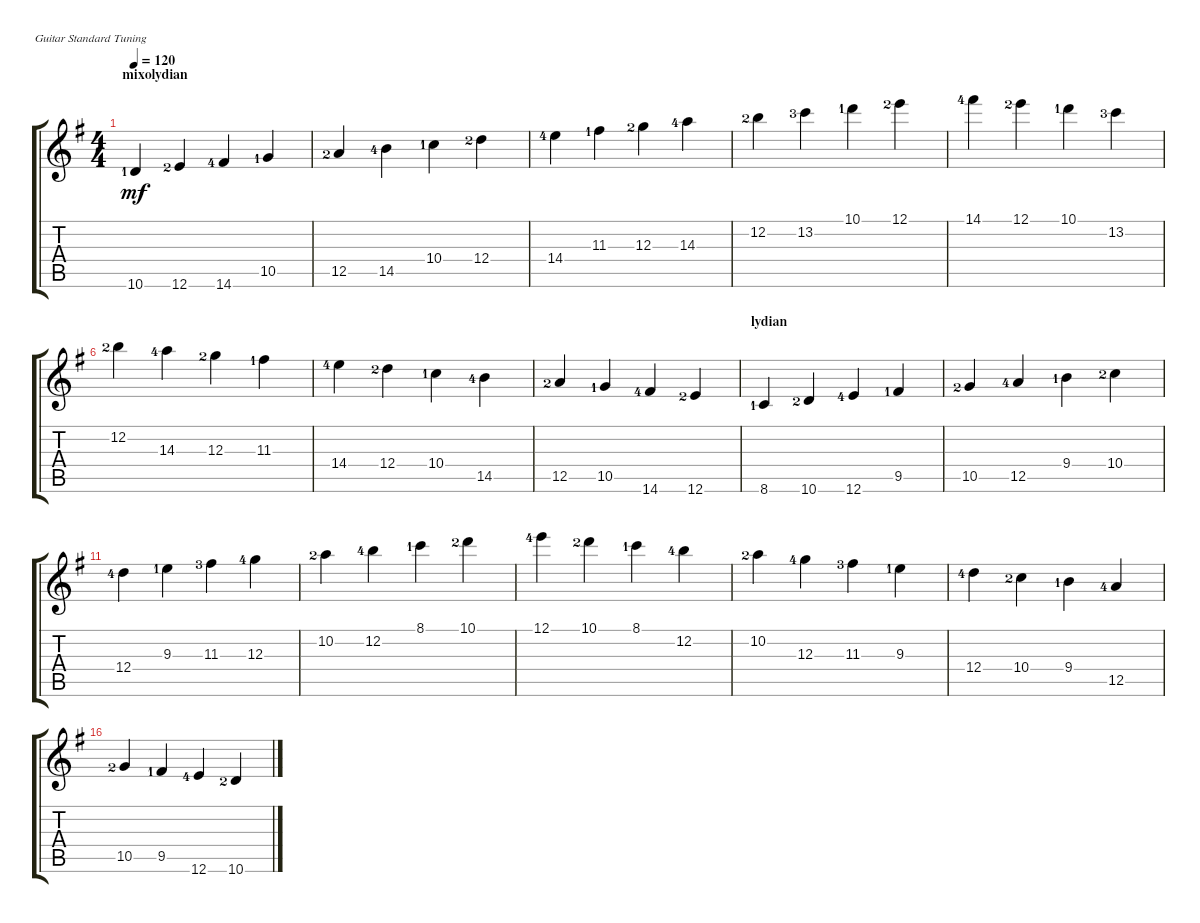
\defaultSystemsLayout 4
\bracketExtendMode groupsimilarinstruments
\singleTrackTrackNamePolicy hidden
\multiTrackTrackNamePolicy hidden
\firstSystemTrackNameOrientation horizontal
\otherSystemsTrackNameOrientation horizontal
\defaultBarNumberDisplay FirstOfSystem
\track ("Electric Guitar" "E-Gt") {instrument electricguitarclean}
\staff {score tabs}
\tuning (E4 B3 G3 D3 A2 E2)
\ts (4 4)
\section ("" "mixolydian")
\tempo 120
\clef g2
\scale
0.25
\ks g
10.6{lf 2}.4{dy mf} 12.6{lf 3}.4 14.6{lf 5}.4 10.5{lf 2}.4 |
\scale
0.25 12.5{lf 3}.4 14.5{lf 5}.4 10.4{lf 2}.4 12.4{lf 3}.4 |
\scale
0.25 14.4{lf 5}.4 11.3{lf 2}.4 12.3{lf 3}.4 14.3{lf 5}.4 |
\scale
0.25 12.2{lf 3}.4 13.2{lf 4}.4 10.1{lf 2}.4 12.1{lf 3}.4 |
\scale
0.25 14.1{lf 5}.4 12.1{lf 3}.4 10.1{lf 2}.4 13.2{lf 4}.4 |
\scale
0.25 12.2{lf 3}.4 14.3{lf 5}.4 12.3{lf 3}.4 11.3{lf 2}.4 |
\scale
0.25 14.4{lf 5}.4 12.4{lf 3}.4 10.4{lf 2}.4 14.5{lf 5}.4 |
\scale
0.25 12.5{lf 3}.4 10.5{lf 2}.4 14.6{lf 5}.4 12.6{lf 3}.4 |
\section ("" "lydian")
\scale
0.25 8.6{lf 2}.4 10.6{lf 3}.4 12.6{lf 5}.4 9.5{lf 2}.4 |
\scale
0.25 10.5{lf 3}.4 12.5{lf 5}.4 9.4{lf 2}.4 10.4{lf 3}.4 |
\scale
0.25 12.4{lf 5}.4 9.3{lf 2}.4 11.3{lf 4}.4 12.3{lf 5}.4 |
\scale
0.25 10.2{lf 3}.4 12.2{lf 5}.4 8.1{lf 2}.4 10.1{lf 3}.4 |
\scale
0.25 12.1{lf 5}.4 10.1{lf 3}.4 8.1{lf 2}.4 12.2{lf 5}.4 |
\scale
0.25 10.2{lf 3}.4 12.3{lf 5}.4 11.3{lf 4}.4 9.3{lf 2}.4 |
\scale
0.25 12.4{lf 5}.4 10.4{lf 3}.4 9.4{lf 2}.4 12.5{lf 5}.4 |
\scale
0.25 10.5{lf 3}.4 9.5{lf 2}.4 12.6{lf 5}.4 10.6{lf 3}.4
